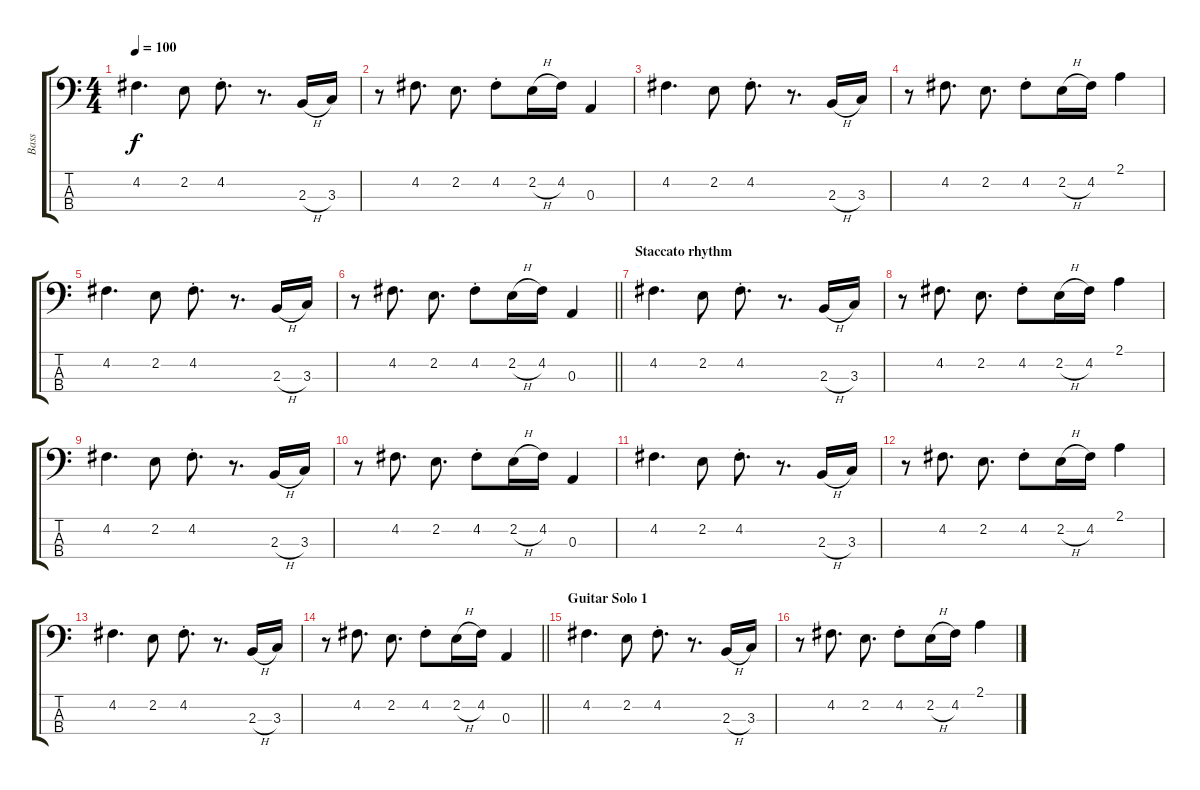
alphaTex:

\track ("Bass" "Bass") {instrument electricbassfinger}
\staff {score tabs}
\tuning (G2 D2 A1 E1) {hide}
\ts (4 4)
\tempo 100
\clef f4
\ks c
4.2.4{d dy f} 2.2.8 4.2{st}.8{d} r.8{d} 2.3{h}.16 3.3.16 |
r.8 4.2.8{d} 2.2.8{d} 4.2{st}.8 2.2{h}.16 4.2.16 0.3.4 |
4.2.4{d} 2.2.8 4.2{st}.8{d} r.8{d} 2.3{h}.16 3.3.16 |
r.8 4.2.8{d} 2.2.8{d} 4.2{st}.8 2.2{h}.16 4.2.16 2.1.4 |
4.2.4{d} 2.2.8 4.2{st}.8{d} r.8{d} 2.3{h}.16 3.3.16 |
\barLineRight lightlight
r.8 4.2.8{d} 2.2.8{d} 4.2{st}.8 2.2{h}.16 4.2.16 0.3.4 |
\section ("" "Staccato rhythm")
4.2.4{d} 2.2.8 4.2{st}.8{d} r.8{d} 2.3{h}.16 3.3.16 |
r.8 4.2.8{d} 2.2.8{d} 4.2{st}.8 2.2{h}.16 4.2.16 2.1.4 |
4.2.4{d} 2.2.8 4.2{st}.8{d} r.8{d} 2.3{h}.16 3.3.16 |
r.8 4.2.8{d} 2.2.8{d} 4.2{st}.8 2.2{h}.16 4.2.16 0.3.4 |
4.2.4{d} 2.2.8 4.2{st}.8{d} r.8{d} 2.3{h}.16 3.3.16 |
r.8 4.2.8{d} 2.2.8{d} 4.2{st}.8 2.2{h}.16 4.2.16 2.1.4 |
4.2.4{d} 2.2.8 4.2{st}.8{d} r.8{d} 2.3{h}.16 3.3.16 |
\barLineRight lightlight
r.8 4.2.8{d} 2.2.8{d} 4.2{st}.8 2.2{h}.16 4.2.16 0.3.4 |
\section ("" "Guitar Solo 1")
4.2.4{d} 2.2.8 4.2{st}.8{d} r.8{d} 2.3{h}.16 3.3.16 |
r.8 4.2.8{d} 2.2.8{d} 4.2{st}.8 2.2{h}.16 4.2.16 2.1.4
